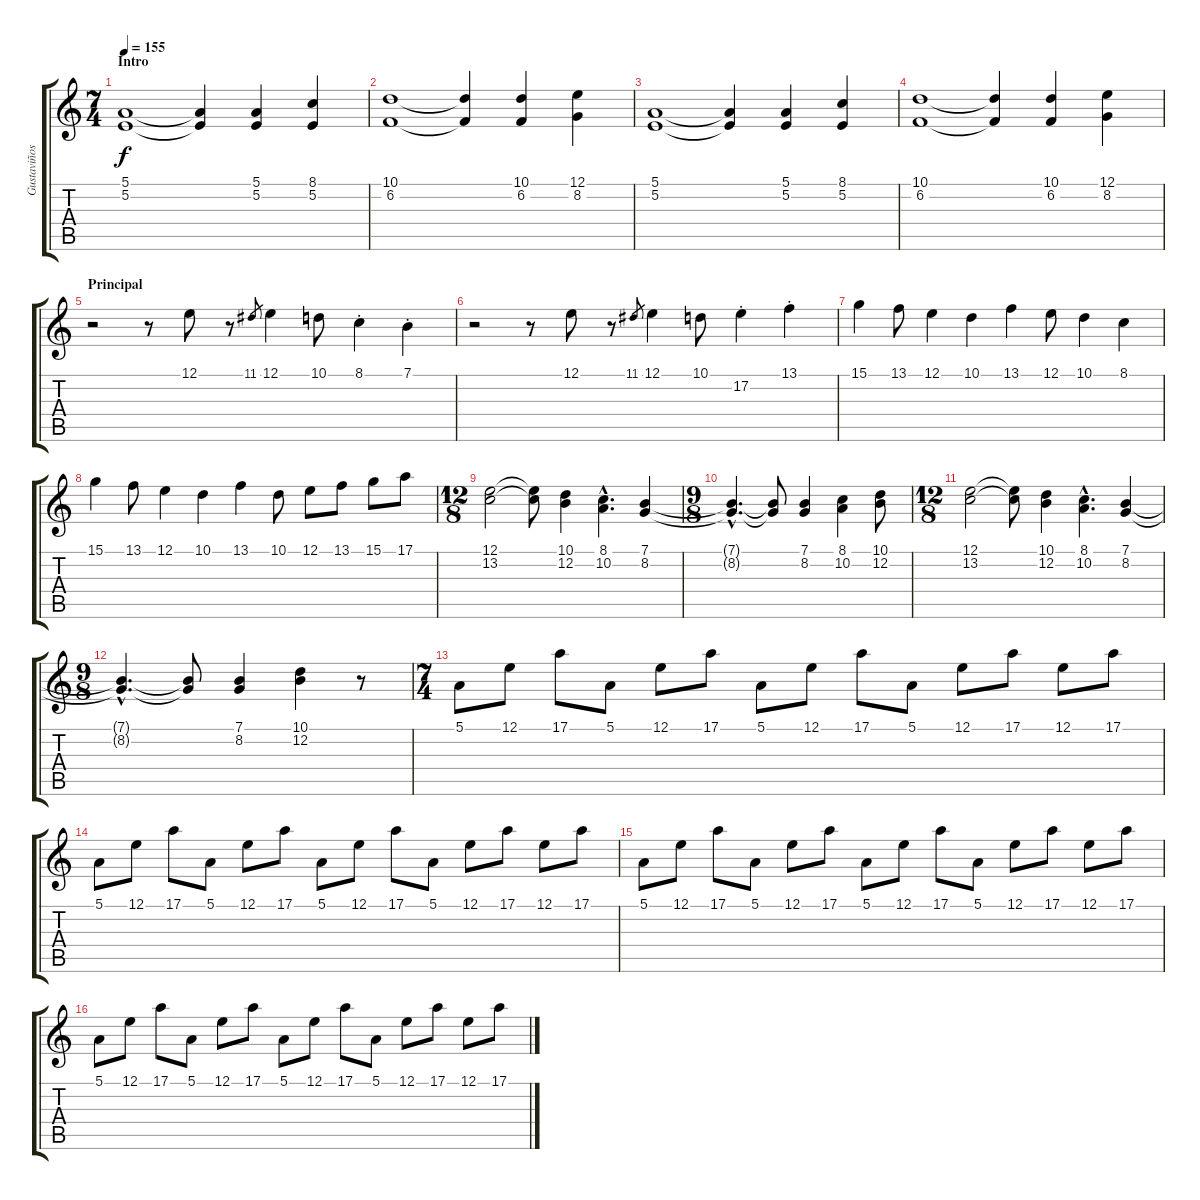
\track ("Gustaviños Right Piano" "Gustaviños") {instrument acousticgrandpiano}
\staff {score tabs}
\tuning (E4 B3 G3 D3 A2 E2) {hide}
\ts (7 4)
\section ("" "Intro")
\tempo 155
\clef g2
\ks c
(5.1 5.2).1{dy f instrument acousticgrandpiano} (5.1{t} 5.2{t}).4 (5.1 5.2).4 (8.1 5.2).4 |
(10.1 6.2).1 (10.1{t} 6.2{t}).4 (10.1 6.2).4 (12.1 8.2).4 |
(5.1 5.2).1 (5.1{t} 5.2{t}).4 (5.1 5.2).4 (8.1 5.2).4 |
(10.1 6.2).1 (10.1{t} 6.2{t}).4 (10.1 6.2).4 (12.1 8.2).4 |
\section ("" "Principal")
r.2 r.8 12.1.8 r.8 11.1.8{gr} 12.1.4 10.1.8 8.1{st}.4 7.1{st}.4 |
r.2 r.8 12.1.8 r.8 11.1.8{gr} 12.1.4 10.1.8 17.2{st}.4 13.1{st}.4 |
15.1.4 13.1.8 12.1.4 10.1.4 13.1.4 12.1.8 10.1.4 8.1.4 |
15.1.4 13.1.8 12.1.4 10.1.4 13.1.4 10.1.8 12.1.8 13.1.8 15.1.8 17.1.8 |
\ts (12 8)
(12.1 13.2).2 (12.1{t} 13.2{t}).8 (10.1 12.2).4 (8.1{hac} 10.2{hac}).4{d} (7.1 8.2).4 |
\ts (9 8)
(7.1{hac t} 8.2{hac t}).4{d} (7.1{t} 8.2{t}).8 (7.1 8.2).4 (8.1 10.2).4 (10.1 12.2).8 |
\ts (12 8)
(12.1 13.2).2 (12.1{t} 13.2{t}).8 (10.1 12.2).4 (8.1{hac} 10.2{hac}).4{d} (7.1 8.2).4 |
\ts (9 8)
(7.1{hac t} 8.2{hac t}).4{d} (7.1{t} 8.2{t}).8 (7.1 8.2).4 (10.1 12.2).4 r.8 |
\ts (7 4)
5.1.8 12.1.8 17.1.8 5.1.8 12.1.8 17.1.8 5.1.8 12.1.8 17.1.8 5.1.8 12.1.8 17.1.8 12.1.8 17.1.8 |
5.1.8 12.1.8 17.1.8 5.1.8 12.1.8 17.1.8 5.1.8 12.1.8 17.1.8 5.1.8 12.1.8 17.1.8 12.1.8 17.1.8 |
5.1.8 12.1.8 17.1.8 5.1.8 12.1.8 17.1.8 5.1.8 12.1.8 17.1.8 5.1.8 12.1.8 17.1.8 12.1.8 17.1.8 |
5.1.8 12.1.8 17.1.8 5.1.8 12.1.8 17.1.8 5.1.8 12.1.8 17.1.8 5.1.8 12.1.8 17.1.8 12.1.8 17.1.8
